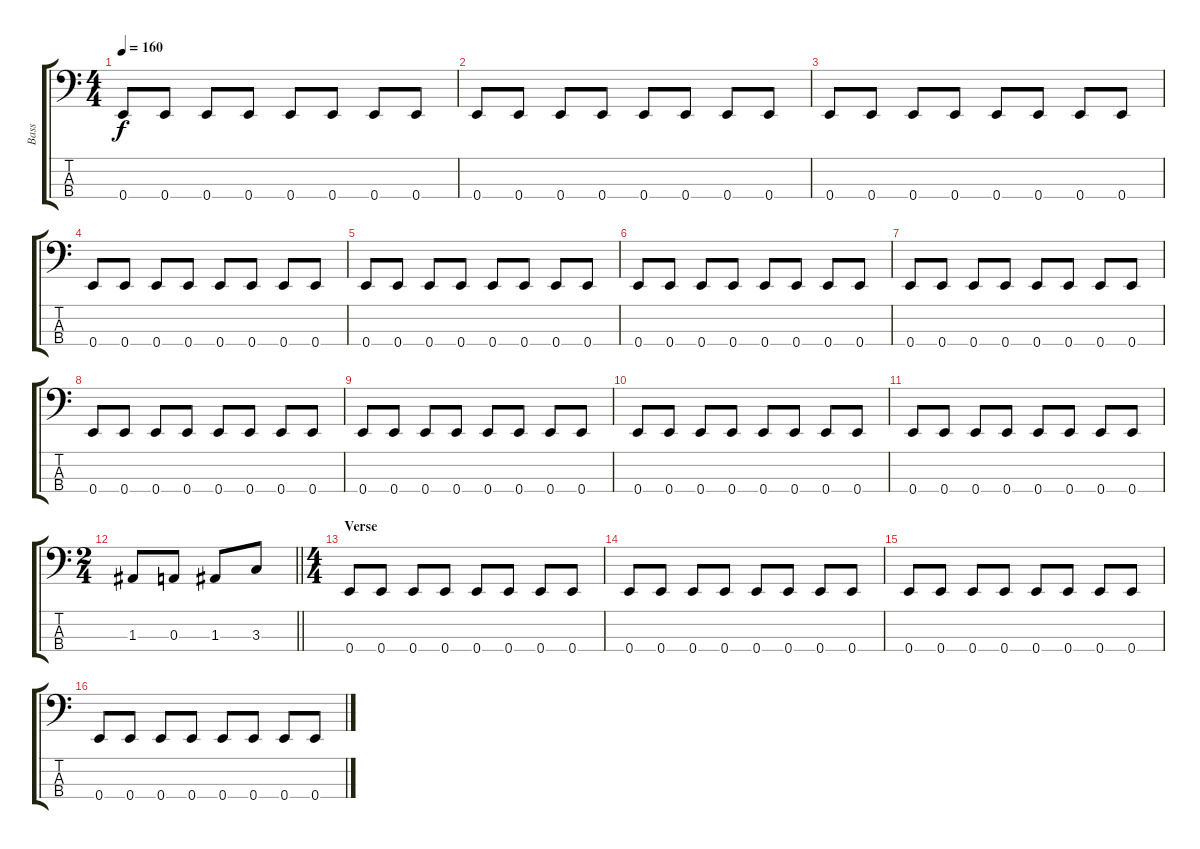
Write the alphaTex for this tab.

\track ("Bass" "Bass") {instrument electricbasspick}
\staff {score tabs}
\tuning (G2 D2 A1 E1) {hide}
\ts (4 4)
\tempo 160
\clef f4
\ks c
0.4.8{dy f} 0.4.8 0.4.8 0.4.8 0.4.8 0.4.8 0.4.8 0.4.8 |
0.4.8 0.4.8 0.4.8 0.4.8 0.4.8 0.4.8 0.4.8 0.4.8 |
0.4.8 0.4.8 0.4.8 0.4.8 0.4.8 0.4.8 0.4.8 0.4.8 |
0.4.8 0.4.8 0.4.8 0.4.8 0.4.8 0.4.8 0.4.8 0.4.8 |
0.4.8 0.4.8 0.4.8 0.4.8 0.4.8 0.4.8 0.4.8 0.4.8 |
0.4.8 0.4.8 0.4.8 0.4.8 0.4.8 0.4.8 0.4.8 0.4.8 |
0.4.8 0.4.8 0.4.8 0.4.8 0.4.8 0.4.8 0.4.8 0.4.8 |
0.4.8 0.4.8 0.4.8 0.4.8 0.4.8 0.4.8 0.4.8 0.4.8 |
0.4.8 0.4.8 0.4.8 0.4.8 0.4.8 0.4.8 0.4.8 0.4.8 |
0.4.8 0.4.8 0.4.8 0.4.8 0.4.8 0.4.8 0.4.8 0.4.8 |
0.4.8 0.4.8 0.4.8 0.4.8 0.4.8 0.4.8 0.4.8 0.4.8 |
\ts (2 4)
\barLineRight lightlight
1.3.8 0.3.8 1.3.8 3.3.8 |
\ts (4 4)
\section ("" "Verse")
0.4.8 0.4.8 0.4.8 0.4.8 0.4.8 0.4.8 0.4.8 0.4.8 |
0.4.8 0.4.8 0.4.8 0.4.8 0.4.8 0.4.8 0.4.8 0.4.8 |
0.4.8 0.4.8 0.4.8 0.4.8 0.4.8 0.4.8 0.4.8 0.4.8 |
0.4.8 0.4.8 0.4.8 0.4.8 0.4.8 0.4.8 0.4.8 0.4.8
